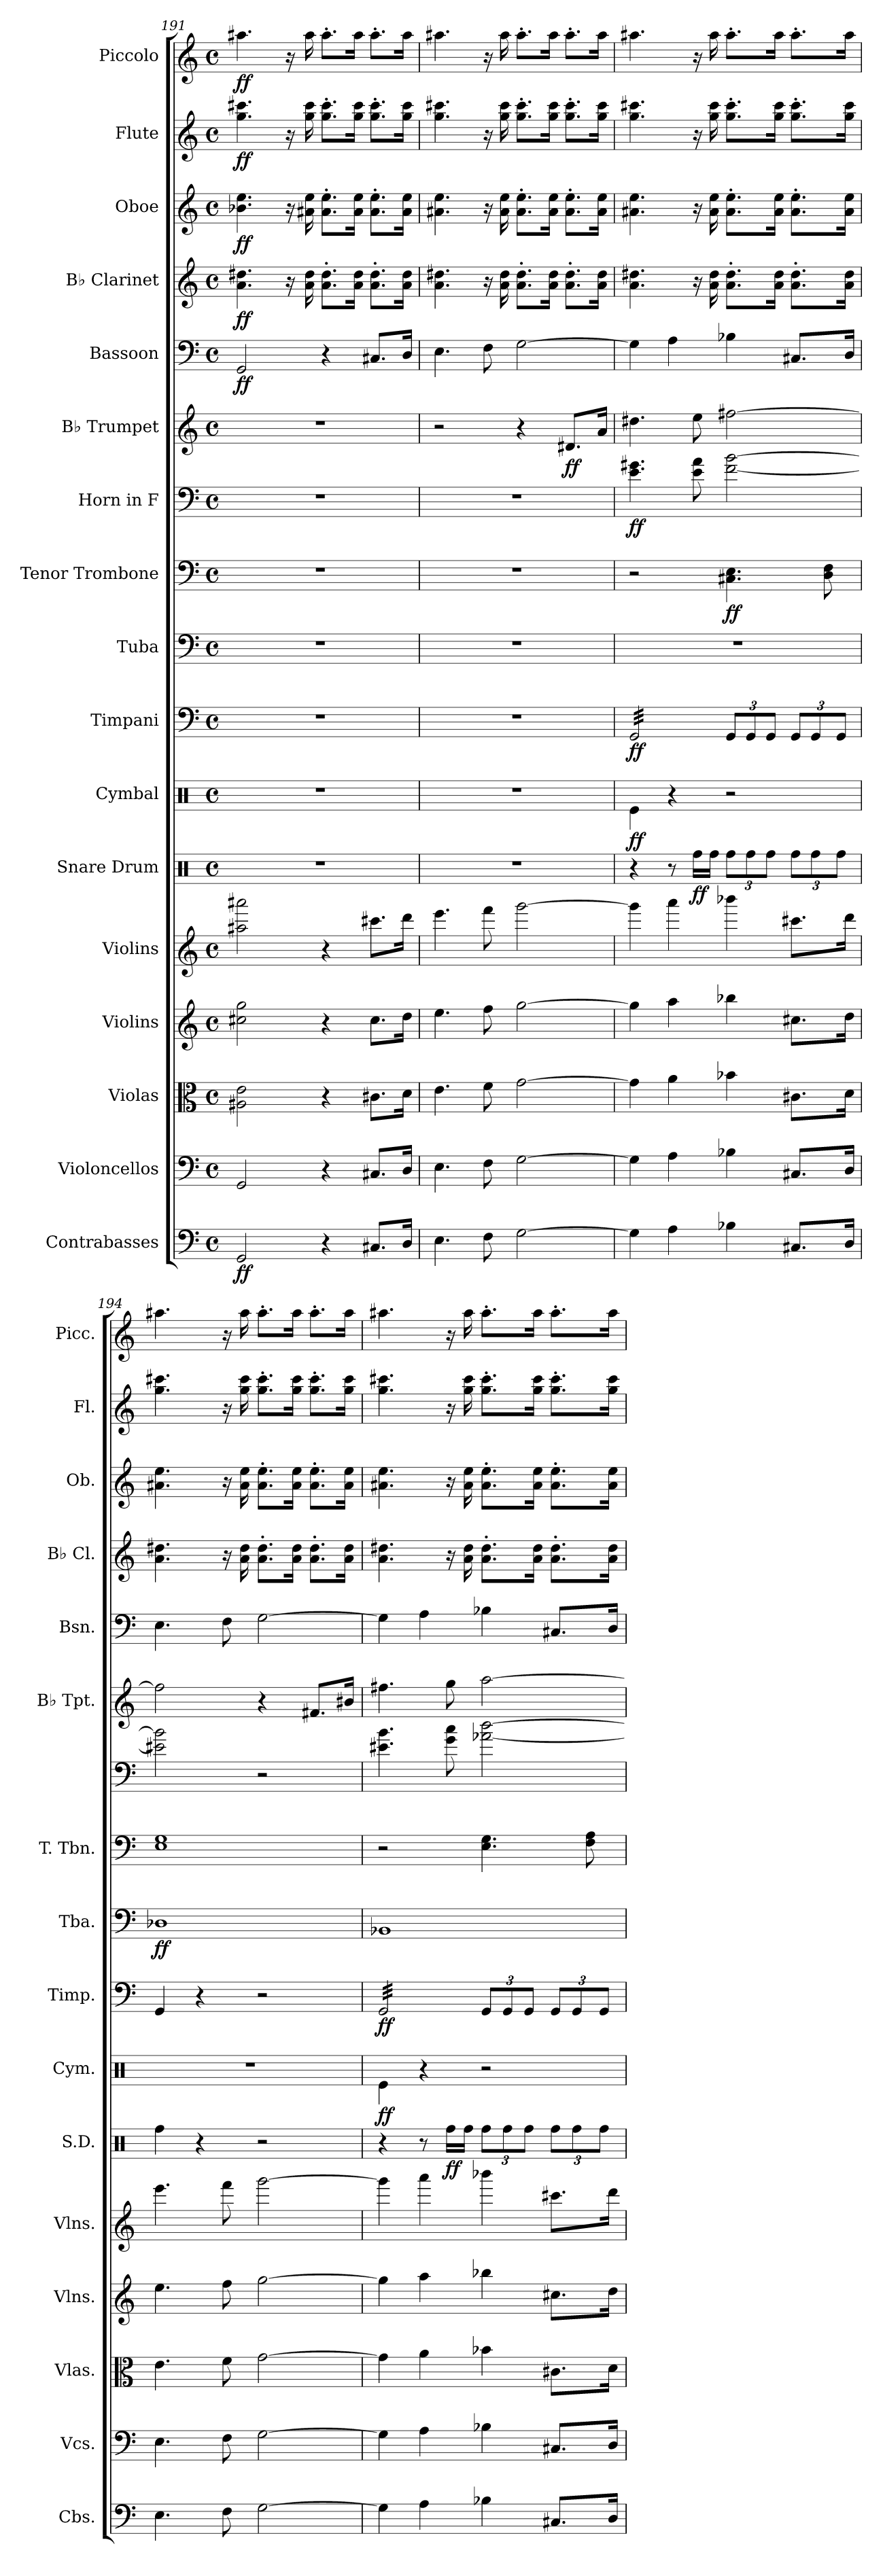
**kern	**dynam	**kern	**kern	**kern	**kern	**kern	**dynam	**kern	**dynam	**kern	**dynam	**kern	**dynam	**kern	**dynam	**kern	**dynam	**kern	**dynam	**kern	**dynam	**kern	**dynam	**kern	**dynam	**kern	**dynam	**kern	**dynam
*part17	*part17	*part16	*part15	*part14	*part13	*part12	*part12	*part11	*part11	*part10	*part10	*part9	*part9	*part8	*part8	*part7	*part7	*part6	*part6	*part5	*part5	*part4	*part4	*part3	*part3	*part2	*part2	*part1	*part1
*staff17	*staff17	*staff16	*staff15	*staff14	*staff13	*staff12	*staff12	*staff11	*staff11	*staff10	*staff10	*staff9	*staff9	*staff8	*staff8	*staff7	*staff7	*staff6	*staff6	*staff5	*staff5	*staff4	*staff4	*staff3	*staff3	*staff2	*staff2	*staff1	*staff1
*I"Contrabasses	*	*I"Violoncellos	*I"Violas	*I"Violins	*I"Violins	*I"Snare Drum	*	*I"Cymbal	*	*I"Timpani	*	*I"Tuba	*	*I"Tenor Trombone	*	*I"Horn in F	*	*I"B♭ Trumpet	*	*I"Bassoon	*	*I"B♭ Clarinet	*	*I"Oboe	*	*I"Flute	*	*I"Piccolo	*
*I'Cbs.	*	*I'Vcs.	*I'Vlas.	*I'Vlns.	*I'Vlns.	*I'S.D.	*	*I'Cym.	*	*I'Timp.	*	*I'Tba.	*	*I'T. Tbn.	*	*	*	*I'B♭ Tpt.	*	*I'Bsn.	*	*I'B♭ Cl.	*	*I'Ob.	*	*I'Fl.	*	*I'Picc.	*
*clefF4	*	*clefF4	*clefC3	*clefG2	*clefG2	*clefX	*	*clefX	*	*clefF4	*	*clefF4	*	*clefF4	*	*clefF4	*	*clefG2	*	*clefF4	*	*clefG2	*	*clefG2	*	*clefG2	*	*clefG2	*
*ITrd7c12	*	*	*	*	*	*	*	*	*	*	*	*	*	*	*	*ITrd4c7	*	*ITrd1c2	*	*	*	*ITrd1c2	*	*	*	*	*	*ITrd-7c-12	*
*k[]	*	*k[]	*k[]	*k[]	*k[]	*k[]	*	*k[]	*	*k[]	*	*k[]	*	*k[]	*	*k[b-]	*	*k[b-e-]	*	*k[]	*	*k[b-e-]	*	*k[]	*	*k[]	*	*k[]	*
*M4/4	*	*M4/4	*M4/4	*M4/4	*M4/4	*M4/4	*	*M4/4	*	*M4/4	*	*M4/4	*	*M4/4	*	*M4/4	*	*M4/4	*	*M4/4	*	*M4/4	*	*M4/4	*	*M4/4	*	*M4/4	*
*met(c)	*	*met(c)	*met(c)	*met(c)	*met(c)	*met(c)	*	*met(c)	*	*met(c)	*	*met(c)	*	*met(c)	*	*met(c)	*	*met(c)	*	*met(c)	*	*met(c)	*	*met(c)	*	*met(c)	*	*met(c)	*
=191	=191	=191	=191	=191	=191	=191	=191	=191	=191	=191	=191	=191	=191	=191	=191	=191	=191	=191	=191	=191	=191	=191	=191	=191	=191	=191	=191	=191	=191
!	!LO:DY:b	!	!	!	!	!	!	!	!	!	!	!	!	!	!	!	!	!	!	!	!LO:DY:b	!	!LO:DY:b	!	!LO:DY:b	!	!LO:DY:b	!	!LO:DY:b
2GGG/	ff	2GG/	2A#X\ 2e\	2cc#X\ 2gg\	2aa#X\ 2aaa#X\	1r	.	1r	.	1r	.	1r	.	1r	.	1r	.	1r	.	2GG/	ff	4.g\ 4.cc#X\	ff	4.b-X\ 4.ee\	ff	4.gg\ 4.ccc#X\	ff	4.aaa#X\	ff
.	.	.	.	.	.	.	.	.	.	.	.	.	.	.	.	.	.	.	.	.	.	16r	.	16r	.	16r	.	16r	.
.	.	.	.	.	.	.	.	.	.	.	.	.	.	.	.	.	.	.	.	.	.	16g\ 16cc#\	.	16a#X\ 16ee\	.	16gg\ 16ccc#\	.	16aaa#\	.
4r	.	4r	4r	4r	4r	.	.	.	.	.	.	.	.	.	.	.	.	.	.	4r	.	8.g\' 8.cc#\'L	.	8.a#\' 8.ee\'L	.	8.gg\' 8.ccc#\'L	.	8.aaa#'\L	.
.	.	.	.	.	.	.	.	.	.	.	.	.	.	.	.	.	.	.	.	.	.	16g\ 16cc#\Jk	.	16a#\ 16ee\Jk	.	16gg\ 16ccc#\Jk	.	16aaa#\Jk	.
8.CC#X/L	.	8.C#X/L	8.c#X\L	8.cc#\L	8.ccc#X\L	.	.	.	.	.	.	.	.	.	.	.	.	.	.	8.C#X/L	.	8.g\' 8.cc#\'L	.	8.a#\' 8.ee\'L	.	8.gg\' 8.ccc#\'L	.	8.aaa#'\L	.
16DD/Jk	.	16D/Jk	16d\Jk	16dd\Jk	16ddd\Jk	.	.	.	.	.	.	.	.	.	.	.	.	.	.	16D/Jk	.	16g\ 16cc#\Jk	.	16a#\ 16ee\Jk	.	16gg\ 16ccc#\Jk	.	16aaa#\Jk	.
=192	=192	=192	=192	=192	=192	=192	=192	=192	=192	=192	=192	=192	=192	=192	=192	=192	=192	=192	=192	=192	=192	=192	=192	=192	=192	=192	=192	=192	=192
4.EE\	.	4.E\	4.e\	4.ee\	4.eee\	1r	.	1r	.	1r	.	1r	.	1r	.	1r	.	2r	.	4.E\	.	4.g\ 4.cc#X\	.	4.a#X\ 4.ee\	.	4.gg\ 4.ccc#X\	.	4.aaa#X\	.
8FF\	.	8F\	8f\	8ff\	8fff\	.	.	.	.	.	.	.	.	.	.	.	.	.	.	8F\	.	16r	.	16r	.	16r	.	16r	.
.	.	.	.	.	.	.	.	.	.	.	.	.	.	.	.	.	.	.	.	.	.	16g\ 16cc#\	.	16a#\ 16ee\	.	16gg\ 16ccc#\	.	16aaa#\	.
[2GG\	.	[2G\	[2g\	[2gg\	[2ggg\	.	.	.	.	.	.	.	.	.	.	.	.	4r	.	[2G\	.	8.g\' 8.cc#\'L	.	8.a#\' 8.ee\'L	.	8.gg\' 8.ccc#\'L	.	8.aaa#'\L	.
.	.	.	.	.	.	.	.	.	.	.	.	.	.	.	.	.	.	.	.	.	.	16g\ 16cc#\Jk	.	16a#\ 16ee\Jk	.	16gg\ 16ccc#\Jk	.	16aaa#\Jk	.
!	!	!	!	!	!	!	!	!	!	!	!	!	!	!	!	!	!	!	!LO:DY:b	!	!	!	!	!	!	!	!	!	!
.	.	.	.	.	.	.	.	.	.	.	.	.	.	.	.	.	.	8.c#X/L	ff	.	.	8.g\' 8.cc#\'L	.	8.a#\' 8.ee\'L	.	8.gg\' 8.ccc#\'L	.	8.aaa#'\L	.
.	.	.	.	.	.	.	.	.	.	.	.	.	.	.	.	.	.	16g/Jk	.	.	.	16g\ 16cc#\Jk	.	16a#\ 16ee\Jk	.	16gg\ 16ccc#\Jk	.	16aaa#\Jk	.
!!LO:PB:g=z
=193	=193	=193	=193	=193	=193	=193	=193	=193	=193	=193	=193	=193	=193	=193	=193	=193	=193	=193	=193	=193	=193	=193	=193	=193	=193	=193	=193	=193	=193
!	!	!	!	!	!	!	!	!	!LO:DY:b	!	!LO:DY:b	!	!	!	!	!	!LO:DY:b	!	!	!	!	!	!	!	!	!	!	!	!
*	*	*	*	*	*	*	*	*	*	*tremolo	*	*	*	*	*	*	*	*	*	*	*	*	*	*	*	*	*	*	*
4GG\]	.	4G\]	4g\]	4gg\]	4ggg\]	4r	.	4Re\	ff	32GG/LLL	ff	1r	.	2r	.	4.A\ 4.c#X\	ff	4.cc#X\	.	4G\]	.	4.g\ 4.cc#X\	.	4.a#X\ 4.ee\	.	4.gg\ 4.ccc#X\	.	4.aaa#X\	.
.	.	.	.	.	.	.	.	.	.	32GG/	.	.	.	.	.	.	.	.	.	.	.	.	.	.	.	.	.	.	.
.	.	.	.	.	.	.	.	.	.	32GG/	.	.	.	.	.	.	.	.	.	.	.	.	.	.	.	.	.	.	.
.	.	.	.	.	.	.	.	.	.	32GG/	.	.	.	.	.	.	.	.	.	.	.	.	.	.	.	.	.	.	.
.	.	.	.	.	.	.	.	.	.	32GG/	.	.	.	.	.	.	.	.	.	.	.	.	.	.	.	.	.	.	.
.	.	.	.	.	.	.	.	.	.	32GG/	.	.	.	.	.	.	.	.	.	.	.	.	.	.	.	.	.	.	.
.	.	.	.	.	.	.	.	.	.	32GG/	.	.	.	.	.	.	.	.	.	.	.	.	.	.	.	.	.	.	.
.	.	.	.	.	.	.	.	.	.	32GG/	.	.	.	.	.	.	.	.	.	.	.	.	.	.	.	.	.	.	.
4AA\	.	4A\	4a\	4aa\	4aaa\	8r	.	4r	.	32GG/	.	.	.	.	.	.	.	.	.	4A\	.	.	.	.	.	.	.	.	.
.	.	.	.	.	.	.	.	.	.	32GG/	.	.	.	.	.	.	.	.	.	.	.	.	.	.	.	.	.	.	.
.	.	.	.	.	.	.	.	.	.	32GG/	.	.	.	.	.	.	.	.	.	.	.	.	.	.	.	.	.	.	.
.	.	.	.	.	.	.	.	.	.	32GG/	.	.	.	.	.	.	.	.	.	.	.	.	.	.	.	.	.	.	.
!	!	!	!	!	!	!	!LO:DY:b	!	!	!	!	!	!	!	!	!	!	!	!	!	!	!	!	!	!	!	!	!	!
.	.	.	.	.	.	16Rff\LL	ff	.	.	32GG/	.	.	.	.	.	8A\ 8d\	.	8dd\	.	.	.	16r	.	16r	.	16r	.	16r	.
.	.	.	.	.	.	.	.	.	.	32GG/	.	.	.	.	.	.	.	.	.	.	.	.	.	.	.	.	.	.	.
.	.	.	.	.	.	16Rff\JJ	.	.	.	32GG/	.	.	.	.	.	.	.	.	.	.	.	16g\ 16cc#\	.	16a#\ 16ee\	.	16gg\ 16ccc#\	.	16aaa#\	.
.	.	.	.	.	.	.	.	.	.	32GG/JJJ	.	.	.	.	.	.	.	.	.	.	.	.	.	.	.	.	.	.	.
*	*	*	*	*	*	*	*	*	*	*Xtremolo	*	*	*	*	*	*	*	*	*	*	*	*	*	*	*	*	*	*	*
*	*	*	*	*	*	*Xbrackettup	*	*	*	*Xbrackettup	*	*	*	*	*	*	*	*	*	*	*	*	*	*	*	*	*	*	*
!	!	!	!	!	!	!	!	!	!	!	!	!	!	!	!LO:DY:b	!	!	!	!	!	!	!	!	!	!	!	!	!	!
4BB-X\	.	4B-X\	4b-X\	4bb-X\	4bbb-X\	12Rff\L	.	2r	.	12GG/L	.	.	.	4.C#X\ 4.E\	ff	[2B-\ [2e\	.	[2een\	.	4B-X\	.	8.g\' 8.cc#\'L	.	8.a#\' 8.ee\'L	.	8.gg\' 8.ccc#\'L	.	8.aaa#'\L	.
.	.	.	.	.	.	12Rff\	.	.	.	12GG/	.	.	.	.	.	.	.	.	.	.	.	.	.	.	.	.	.	.	.
.	.	.	.	.	.	12Rff\J	.	.	.	12GG/J	.	.	.	.	.	.	.	.	.	.	.	.	.	.	.	.	.	.	.
.	.	.	.	.	.	.	.	.	.	.	.	.	.	.	.	.	.	.	.	.	.	16g\ 16cc#\Jk	.	16a#\ 16ee\Jk	.	16gg\ 16ccc#\Jk	.	16aaa#\Jk	.
8.CC#X/L	.	8.C#X/L	8.c#X\L	8.cc#X\L	8.ccc#X\L	12Rff\L	.	.	.	12GG/L	.	.	.	.	.	.	.	.	.	8.C#X/L	.	8.g\' 8.cc#\'L	.	8.a#\' 8.ee\'L	.	8.gg\' 8.ccc#\'L	.	8.aaa#'\L	.
.	.	.	.	.	.	12Rff\	.	.	.	12GG/	.	.	.	.	.	.	.	.	.	.	.	.	.	.	.	.	.	.	.
.	.	.	.	.	.	.	.	.	.	.	.	.	.	8D\ 8F\	.	.	.	.	.	.	.	.	.	.	.	.	.	.	.
.	.	.	.	.	.	12Rff\J	.	.	.	12GG/J	.	.	.	.	.	.	.	.	.	.	.	.	.	.	.	.	.	.	.
16DD/Jk	.	16D/Jk	16d\Jk	16dd\Jk	16ddd\Jk	.	.	.	.	.	.	.	.	.	.	.	.	.	.	16D/Jk	.	16g\ 16cc#\Jk	.	16a#\ 16ee\Jk	.	16gg\ 16ccc#\Jk	.	16aaa#\Jk	.
=194	=194	=194	=194	=194	=194	=194	=194	=194	=194	=194	=194	=194	=194	=194	=194	=194	=194	=194	=194	=194	=194	=194	=194	=194	=194	=194	=194	=194	=194
!	!	!	!	!	!	!	!	!	!	!	!	!	!LO:DY:b	!	!	!	!	!	!	!	!	!	!	!	!	!	!	!	!
4.EE\	.	4.E\	4.e\	4.ee\	4.eee\	4Rff\	.	1r	.	4GG/	.	1D-X	ff	1E 1G	.	2A#X\] 2e\]	.	2ee\]	.	4.E\	.	4.g\ 4.cc#X\	.	4.a#X\ 4.ee\	.	4.gg\ 4.ccc#X\	.	4.aaa#X\	.
.	.	.	.	.	.	4r	.	.	.	4r	.	.	.	.	.	.	.	.	.	.	.	.	.	.	.	.	.	.	.
8FF\	.	8F\	8f\	8ff\	8fff\	.	.	.	.	.	.	.	.	.	.	.	.	.	.	8F\	.	16r	.	16r	.	16r	.	16r	.
.	.	.	.	.	.	.	.	.	.	.	.	.	.	.	.	.	.	.	.	.	.	16g\ 16cc#\	.	16a#\ 16ee\	.	16gg\ 16ccc#\	.	16aaa#\	.
[2GG\	.	[2G\	[2g\	[2gg\	[2ggg\	2r	.	.	.	2r	.	.	.	.	.	2r	.	4r	.	[2G\	.	8.g\' 8.cc#\'L	.	8.a#\' 8.ee\'L	.	8.gg\' 8.ccc#\'L	.	8.aaa#'\L	.
.	.	.	.	.	.	.	.	.	.	.	.	.	.	.	.	.	.	.	.	.	.	16g\ 16cc#\Jk	.	16a#\ 16ee\Jk	.	16gg\ 16ccc#\Jk	.	16aaa#\Jk	.
.	.	.	.	.	.	.	.	.	.	.	.	.	.	.	.	.	.	8.en/L	.	.	.	8.g\' 8.cc#\'L	.	8.a#\' 8.ee\'L	.	8.gg\' 8.ccc#\'L	.	8.aaa#'\L	.
.	.	.	.	.	.	.	.	.	.	.	.	.	.	.	.	.	.	16a#X/Jk	.	.	.	16g\ 16cc#\Jk	.	16a#\ 16ee\Jk	.	16gg\ 16ccc#\Jk	.	16aaa#\Jk	.
=195	=195	=195	=195	=195	=195	=195	=195	=195	=195	=195	=195	=195	=195	=195	=195	=195	=195	=195	=195	=195	=195	=195	=195	=195	=195	=195	=195	=195	=195
!	!	!	!	!	!	!	!	!	!LO:DY:b	!	!LO:DY:b	!	!	!	!	!	!	!	!	!	!	!	!	!	!	!	!	!	!
*	*	*	*	*	*	*	*	*	*	*tremolo	*	*	*	*	*	*	*	*	*	*	*	*	*	*	*	*	*	*	*
4GG\]	.	4G\]	4g\]	4gg\]	4ggg\]	4r	.	4Re\	ff	32GG/LLL	ff	1BB-X	.	2r	.	4.A#X\ 4.e\	.	4.een\	.	4G\]	.	4.g\ 4.cc#X\	.	4.a#X\ 4.ee\	.	4.gg\ 4.ccc#X\	.	4.aaa#X\	.
.	.	.	.	.	.	.	.	.	.	32GG/	.	.	.	.	.	.	.	.	.	.	.	.	.	.	.	.	.	.	.
.	.	.	.	.	.	.	.	.	.	32GG/	.	.	.	.	.	.	.	.	.	.	.	.	.	.	.	.	.	.	.
.	.	.	.	.	.	.	.	.	.	32GG/	.	.	.	.	.	.	.	.	.	.	.	.	.	.	.	.	.	.	.
.	.	.	.	.	.	.	.	.	.	32GG/	.	.	.	.	.	.	.	.	.	.	.	.	.	.	.	.	.	.	.
.	.	.	.	.	.	.	.	.	.	32GG/	.	.	.	.	.	.	.	.	.	.	.	.	.	.	.	.	.	.	.
.	.	.	.	.	.	.	.	.	.	32GG/	.	.	.	.	.	.	.	.	.	.	.	.	.	.	.	.	.	.	.
.	.	.	.	.	.	.	.	.	.	32GG/	.	.	.	.	.	.	.	.	.	.	.	.	.	.	.	.	.	.	.
4AA\	.	4A\	4a\	4aa\	4aaa\	8r	.	4r	.	32GG/	.	.	.	.	.	.	.	.	.	4A\	.	.	.	.	.	.	.	.	.
.	.	.	.	.	.	.	.	.	.	32GG/	.	.	.	.	.	.	.	.	.	.	.	.	.	.	.	.	.	.	.
.	.	.	.	.	.	.	.	.	.	32GG/	.	.	.	.	.	.	.	.	.	.	.	.	.	.	.	.	.	.	.
.	.	.	.	.	.	.	.	.	.	32GG/	.	.	.	.	.	.	.	.	.	.	.	.	.	.	.	.	.	.	.
!	!	!	!	!	!	!	!LO:DY:b	!	!	!	!	!	!	!	!	!	!	!	!	!	!	!	!	!	!	!	!	!	!
.	.	.	.	.	.	16Rff\LL	ff	.	.	32GG/	.	.	.	.	.	8c\ 8f\	.	8ff\	.	.	.	16r	.	16r	.	16r	.	16r	.
.	.	.	.	.	.	.	.	.	.	32GG/	.	.	.	.	.	.	.	.	.	.	.	.	.	.	.	.	.	.	.
.	.	.	.	.	.	16Rff\JJ	.	.	.	32GG/	.	.	.	.	.	.	.	.	.	.	.	16g\ 16cc#\	.	16a#\ 16ee\	.	16gg\ 16ccc#\	.	16aaa#\	.
.	.	.	.	.	.	.	.	.	.	32GG/JJJ	.	.	.	.	.	.	.	.	.	.	.	.	.	.	.	.	.	.	.
*	*	*	*	*	*	*	*	*	*	*Xtremolo	*	*	*	*	*	*	*	*	*	*	*	*	*	*	*	*	*	*	*
4BB-X\	.	4B-X\	4b-X\	4bb-X\	4bbb-X\	12Rff\L	.	2r	.	12GG/L	.	.	.	4.E\ 4.G\	.	[2d-X\ [2g\	.	[2gg\	.	4B-X\	.	8.g\' 8.cc#\'L	.	8.a#\' 8.ee\'L	.	8.gg\' 8.ccc#\'L	.	8.aaa#'\L	.
.	.	.	.	.	.	12Rff\	.	.	.	12GG/	.	.	.	.	.	.	.	.	.	.	.	.	.	.	.	.	.	.	.
.	.	.	.	.	.	12Rff\J	.	.	.	12GG/J	.	.	.	.	.	.	.	.	.	.	.	.	.	.	.	.	.	.	.
.	.	.	.	.	.	.	.	.	.	.	.	.	.	.	.	.	.	.	.	.	.	16g\ 16cc#\Jk	.	16a#\ 16ee\Jk	.	16gg\ 16ccc#\Jk	.	16aaa#\Jk	.
8.CC#X/L	.	8.C#X/L	8.c#X\L	8.cc#X\L	8.ccc#X\L	12Rff\L	.	.	.	12GG/L	.	.	.	.	.	.	.	.	.	8.C#X/L	.	8.g\' 8.cc#\'L	.	8.a#\' 8.ee\'L	.	8.gg\' 8.ccc#\'L	.	8.aaa#'\L	.
.	.	.	.	.	.	12Rff\	.	.	.	12GG/	.	.	.	.	.	.	.	.	.	.	.	.	.	.	.	.	.	.	.
.	.	.	.	.	.	.	.	.	.	.	.	.	.	8F\ 8A\	.	.	.	.	.	.	.	.	.	.	.	.	.	.	.
.	.	.	.	.	.	12Rff\J	.	.	.	12GG/J	.	.	.	.	.	.	.	.	.	.	.	.	.	.	.	.	.	.	.
16DD/Jk	.	16D/Jk	16d\Jk	16dd\Jk	16ddd\Jk	.	.	.	.	.	.	.	.	.	.	.	.	.	.	16D/Jk	.	16g\ 16cc#\Jk	.	16a#\ 16ee\Jk	.	16gg\ 16ccc#\Jk	.	16aaa#\Jk	.
=	=	=	=	=	=	=	=	=	=	=	=	=	=	=	=	=	=	=	=	=	=	=	=	=	=	=	=	=	=
*-	*-	*-	*-	*-	*-	*-	*-	*-	*-	*-	*-	*-	*-	*-	*-	*-	*-	*-	*-	*-	*-	*-	*-	*-	*-	*-	*-	*-	*-
